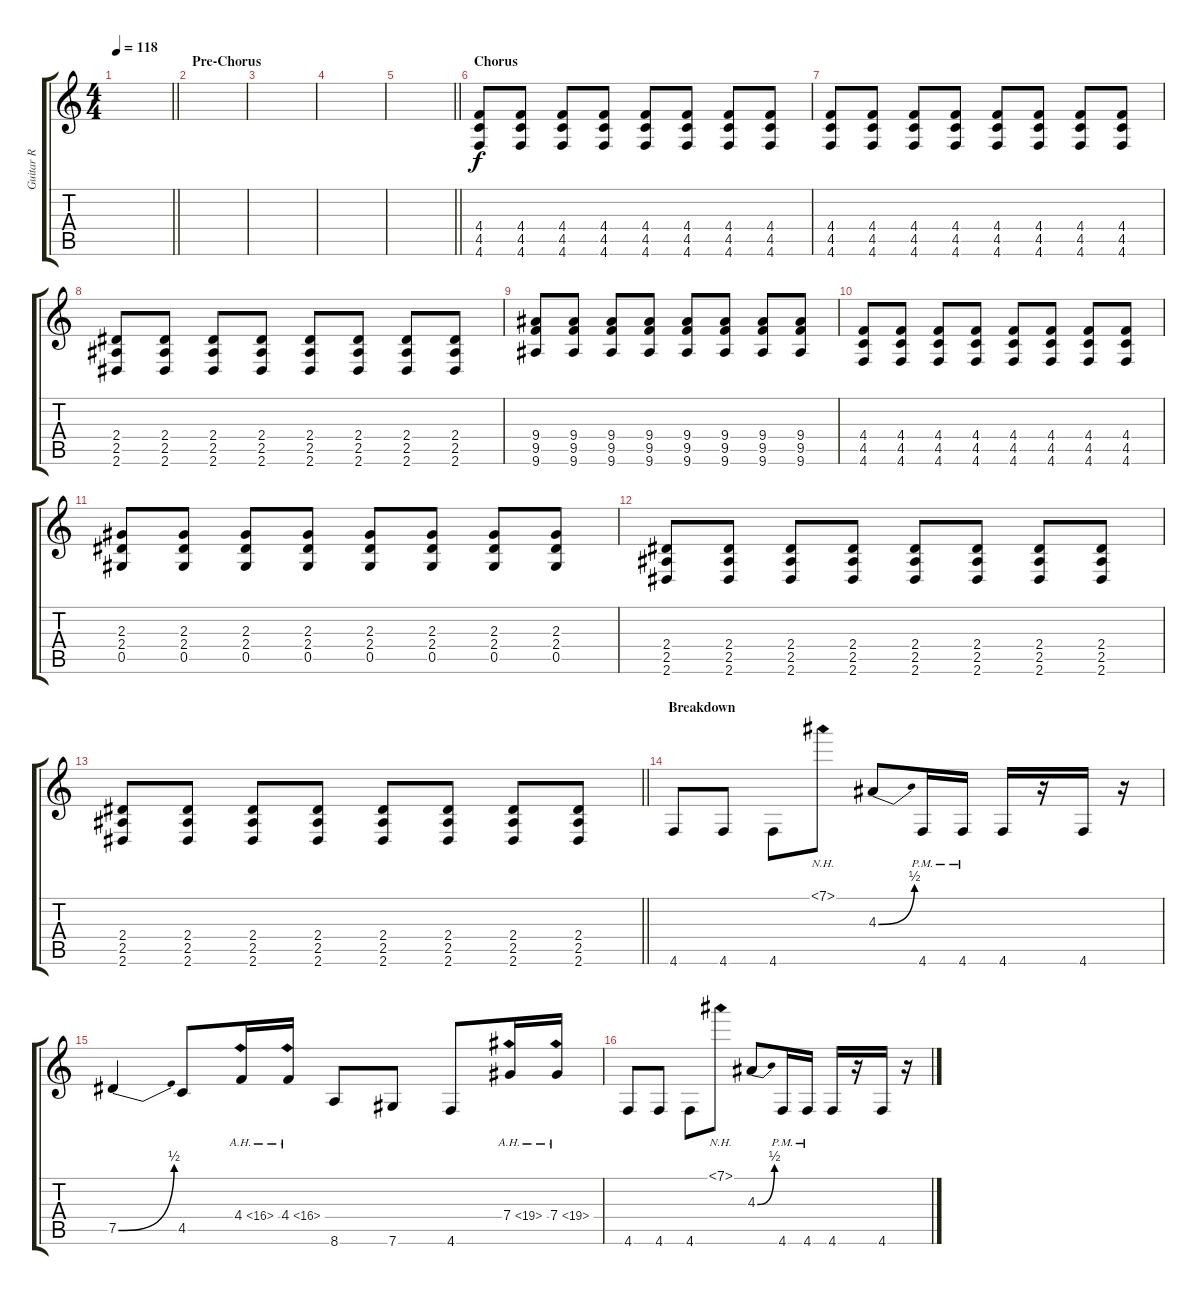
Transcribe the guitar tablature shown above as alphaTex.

\track ("Guitar R" "Guitar R") {instrument overdrivenguitar}
\staff {score tabs}
\tuning (Eb4 Bb3 Gb3 Db3 Ab2 Db2) {hide}
\ts (4 4)
\tempo 118
\clef g2
\barLineRight lightlight
\ks c
|
\section ("" "Pre-Chorus")
|
|
|
\barLineRight lightlight
|
\section ("" "Chorus")
(4.4 4.5 4.6).8 (4.4 4.5 4.6).8 (4.4 4.5 4.6).8 (4.4 4.5 4.6).8 (4.4 4.5 4.6).8 (4.4 4.5 4.6).8 (4.4 4.5 4.6).8 (4.4 4.5 4.6).8 |
(4.4 4.5 4.6).8 (4.4 4.5 4.6).8 (4.4 4.5 4.6).8 (4.4 4.5 4.6).8 (4.4 4.5 4.6).8 (4.4 4.5 4.6).8 (4.4 4.5 4.6).8 (4.4 4.5 4.6).8 |
(2.4 2.5 2.6).8 (2.4 2.5 2.6).8 (2.4 2.5 2.6).8 (2.4 2.5 2.6).8 (2.4 2.5 2.6).8 (2.4 2.5 2.6).8 (2.4 2.5 2.6).8 (2.4 2.5 2.6).8 |
(9.4 9.5 9.6).8 (9.4 9.5 9.6).8 (9.4 9.5 9.6).8 (9.4 9.5 9.6).8 (9.4 9.5 9.6).8 (9.4 9.5 9.6).8 (9.4 9.5 9.6).8 (9.4 9.5 9.6).8 |
(4.4 4.5 4.6).8 (4.4 4.5 4.6).8 (4.4 4.5 4.6).8 (4.4 4.5 4.6).8 (4.4 4.5 4.6).8 (4.4 4.5 4.6).8 (4.4 4.5 4.6).8 (4.4 4.5 4.6).8 |
(2.3 2.4 0.5).8 (2.3 2.4 0.5).8 (2.3 2.4 0.5).8 (2.3 2.4 0.5).8 (2.3 2.4 0.5).8 (2.3 2.4 0.5).8 (2.3 2.4 0.5).8 (2.3 2.4 0.5).8 |
(2.4 2.5 2.6).8 (2.4 2.5 2.6).8 (2.4 2.5 2.6).8 (2.4 2.5 2.6).8 (2.4 2.5 2.6).8 (2.4 2.5 2.6).8 (2.4 2.5 2.6).8 (2.4 2.5 2.6).8 |
\barLineRight lightlight
(2.4 2.5 2.6).8 (2.4 2.5 2.6).8 (2.4 2.5 2.6).8 (2.4 2.5 2.6).8 (2.4 2.5 2.6).8 (2.4 2.5 2.6).8 (2.4 2.5 2.6).8 (2.4 2.5 2.6).8 |
\section ("" "Breakdown")
4.6.8 4.6.8 4.6.8 7.1{nh}.8 4.3{be (bend 0 0 60 2)}.8 4.6{pm}.16 4.6{pm}.16 4.6.16 r.16 4.6.16 r.16 |
7.5{be (bend 0 0 60 2)}.4 4.5.8 4.4{ah 12}.16 4.4{ah 12}.16 8.6.8 7.6.8 4.6.8 7.4{ah 12}.16 7.4{ah 12}.16 |
4.6.8 4.6.8 4.6.8 7.1{nh}.8 4.3{be (bend 0 0 60 2)}.8 4.6{pm}.16 4.6{pm}.16 4.6.16 r.16 4.6.16 r.16
